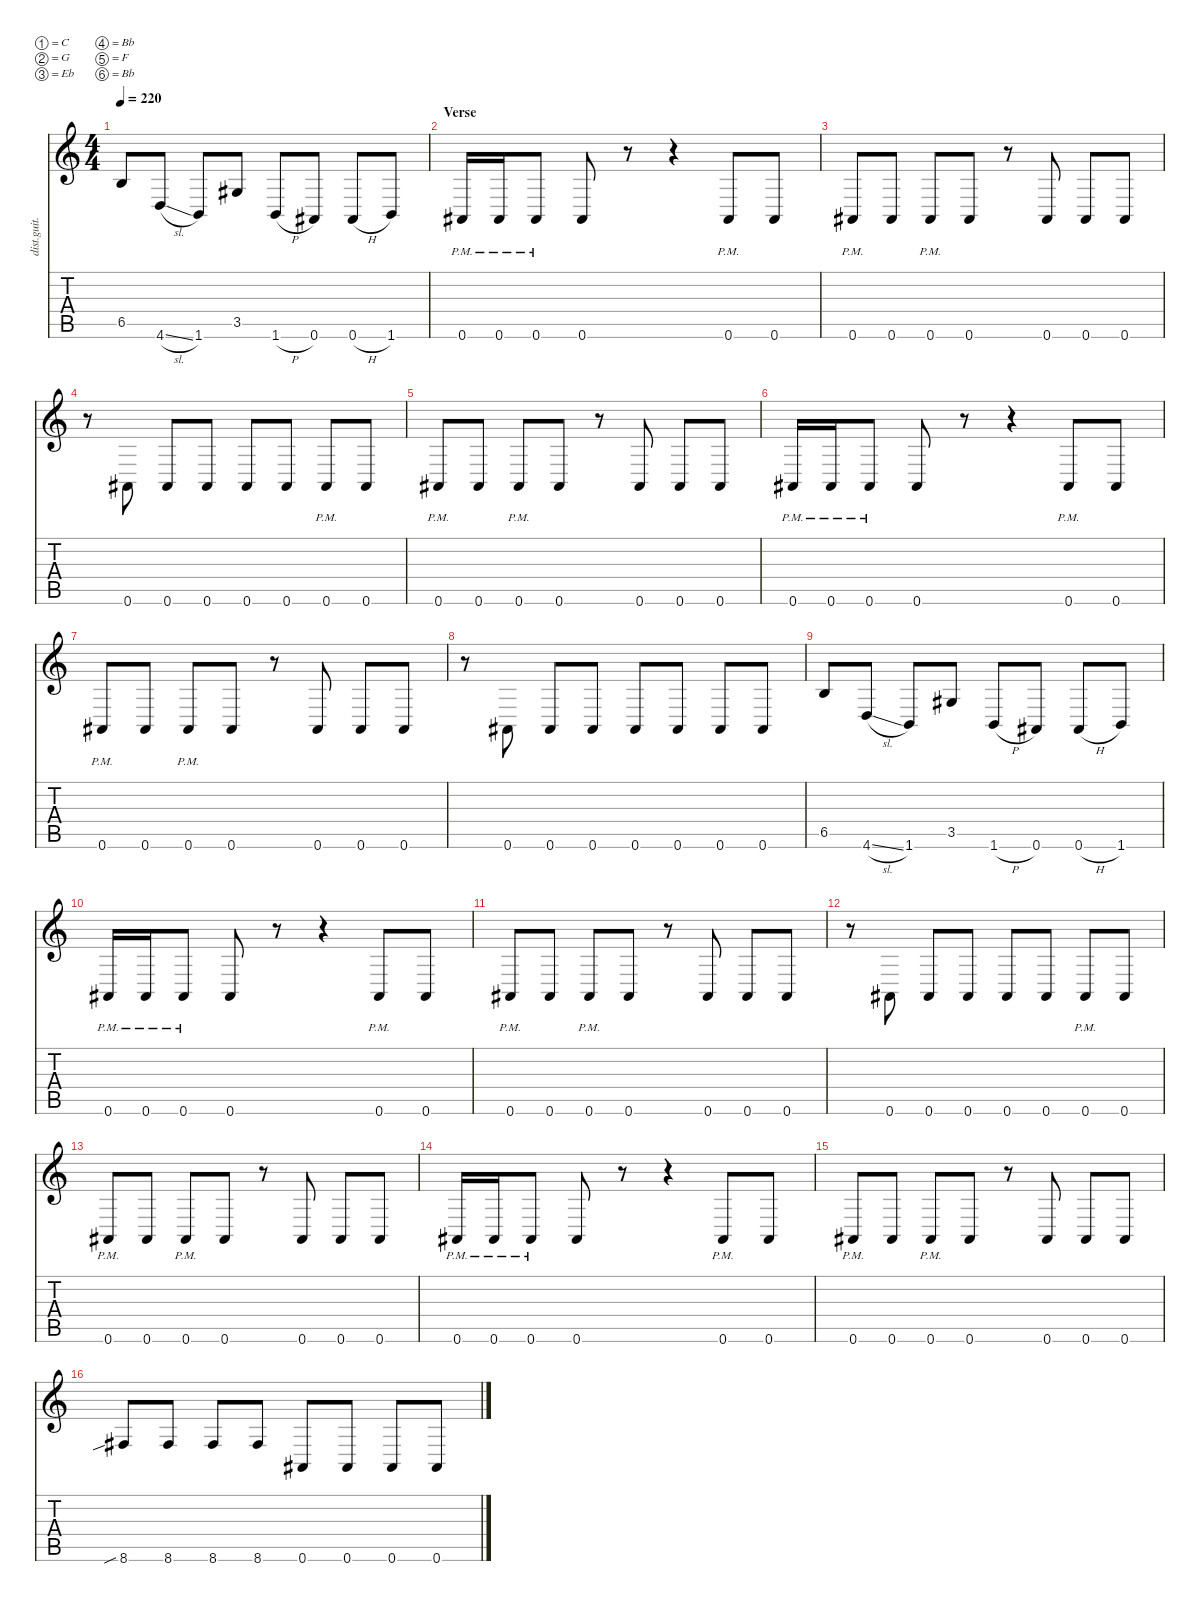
\defaultSystemsLayout 4
\hideDynamics
\bracketExtendMode nobrackets
\otherSystemsTrackNameOrientation horizontal
\track ("Guitar L" "dist.guit.") {instrument distortionguitar}
\staff {score tabs}
\tuning (C4 G3 Eb3 Bb2 F2 Bb1)
\ts (4 4)
\tempo 220
\clef g2
\ks c
6.5.8{dy mf beam Up} 4.6{sl}.8{beam Up} 1.6.8{beam Up} 3.5{acc #}.8{beam Up} 1.6{h}.8{beam Up} 0.6{acc #}.8{beam Up} 0.6{h acc #}.8{beam Up} 1.6.8{beam Up} |
\section ("" "Verse")
0.6{pm acc #}.16{beam Up} 0.6{pm acc #}.16{beam Up} 0.6{pm acc #}.8{beam Up} 0.6{acc #}.8{beam Up} r.8{beam Up} r.4{beam Up} 0.6{pm acc #}.8{beam Up} 0.6{acc #}.8{beam Up} |
0.6{pm acc #}.8{beam Up} 0.6{acc #}.8{beam Up} 0.6{pm acc #}.8{beam Up} 0.6{acc #}.8{beam Up} r.8{beam Up} 0.6{acc #}.8{beam Up} 0.6{acc #}.8{beam Up} 0.6{acc #}.8{beam Up} |
r.8{beam Down} 0.6{acc #}.8{beam Up} 0.6{acc #}.8{beam Up} 0.6{acc #}.8{beam Up} 0.6{acc #}.8{beam Up} 0.6{acc #}.8{beam Up} 0.6{pm acc #}.8{beam Up} 0.6{acc #}.8{beam Up} |
0.6{pm acc #}.8{beam Up} 0.6{acc #}.8{beam Up} 0.6{pm acc #}.8{beam Up} 0.6{acc #}.8{beam Up} r.8{beam Up} 0.6{acc #}.8{beam Up} 0.6{acc #}.8{beam Up} 0.6{acc #}.8{beam Up} |
0.6{pm acc #}.16{beam Up} 0.6{pm acc #}.16{beam Up} 0.6{pm acc #}.8{beam Up} 0.6{acc #}.8{beam Up} r.8{beam Up} r.4{beam Up} 0.6{pm acc #}.8{beam Up} 0.6{acc #}.8{beam Up} |
0.6{pm acc #}.8{beam Up} 0.6{acc #}.8{beam Up} 0.6{pm acc #}.8{beam Up} 0.6{acc #}.8{beam Up} r.8{beam Up} 0.6{acc #}.8{beam Up} 0.6{acc #}.8{beam Up} 0.6{acc #}.8{beam Up} |
r.8{beam Down} 0.6{acc #}.8{beam Up} 0.6{acc #}.8{beam Up} 0.6{acc #}.8{beam Up} 0.6{acc #}.8{beam Up} 0.6{acc #}.8{beam Up} 0.6{acc #}.8{beam Up} 0.6{acc #}.8{beam Up} |
6.5.8{beam Up} 4.6{sl}.8{beam Up} 1.6.8{beam Up} 3.5{acc #}.8{beam Up} 1.6{h}.8{beam Up} 0.6{acc #}.8{beam Up} 0.6{h acc #}.8{beam Up} 1.6.8{beam Up} |
0.6{pm acc #}.16{beam Up} 0.6{pm acc #}.16{beam Up} 0.6{pm acc #}.8{beam Up} 0.6{acc #}.8{beam Up} r.8{beam Up} r.4{beam Up} 0.6{pm acc #}.8{beam Up} 0.6{acc #}.8{beam Up} |
0.6{pm acc #}.8{beam Up} 0.6{acc #}.8{beam Up} 0.6{pm acc #}.8{beam Up} 0.6{acc #}.8{beam Up} r.8{beam Up} 0.6{acc #}.8{beam Up} 0.6{acc #}.8{beam Up} 0.6{acc #}.8{beam Up} |
r.8{beam Down} 0.6{acc #}.8{beam Up} 0.6{acc #}.8{beam Up} 0.6{acc #}.8{beam Up} 0.6{acc #}.8{beam Up} 0.6{acc #}.8{beam Up} 0.6{pm acc #}.8{beam Up} 0.6{acc #}.8{beam Up} |
0.6{pm acc #}.8{beam Up} 0.6{acc #}.8{beam Up} 0.6{pm acc #}.8{beam Up} 0.6{acc #}.8{beam Up} r.8{beam Up} 0.6{acc #}.8{beam Up} 0.6{acc #}.8{beam Up} 0.6{acc #}.8{beam Up} |
0.6{pm acc #}.16{beam Up} 0.6{pm acc #}.16{beam Up} 0.6{pm acc #}.8{beam Up} 0.6{acc #}.8{beam Up} r.8{beam Up} r.4{beam Up} 0.6{pm acc #}.8{beam Up} 0.6{acc #}.8{beam Up} |
0.6{pm acc #}.8{beam Up} 0.6{acc #}.8{beam Up} 0.6{pm acc #}.8{beam Up} 0.6{acc #}.8{beam Up} r.8{beam Up} 0.6{acc #}.8{beam Up} 0.6{acc #}.8{beam Up} 0.6{acc #}.8{beam Up} |
8.6{sib acc #}.8{beam Up} 8.6{acc #}.8{beam Up} 8.6{acc #}.8{beam Up} 8.6{acc #}.8{beam Up} 0.6{acc #}.8{beam Up} 0.6{acc #}.8{beam Up} 0.6{acc #}.8{beam Up} 0.6{acc #}.8{beam Up}
